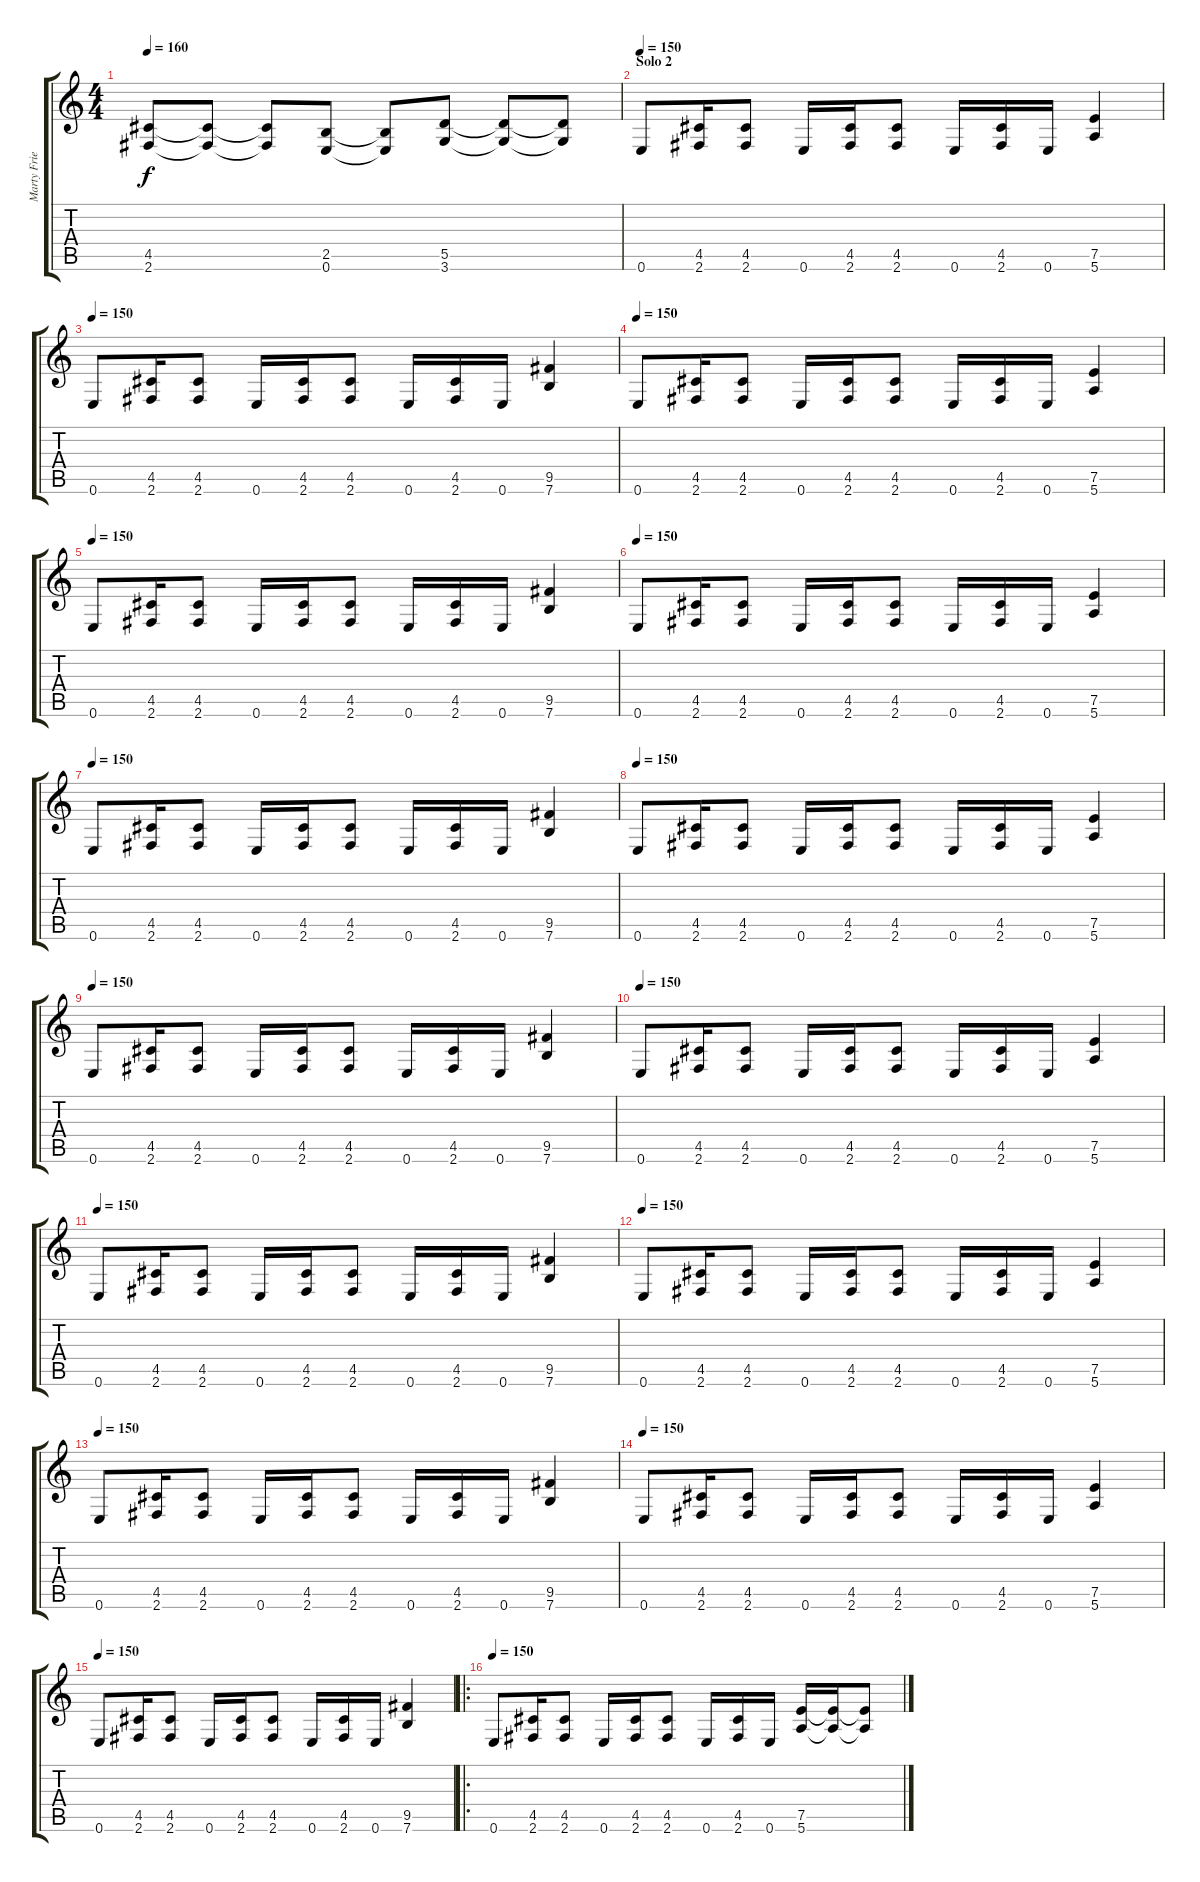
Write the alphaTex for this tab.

\track ("Marty Friedman" "Marty Frie") {instrument distortionguitar}
\staff {score tabs}
\tuning (E4 B3 G3 D3 A2 E2) {hide}
\ts (4 4)
\tempo 160
\clef g2
\ks c
(4.5 2.6).8{dy f} (4.5{t} 2.6{t}).8 (4.5{t} 2.6{t}).8 (2.5 0.6).8 (2.5{t} 0.6{t}).8 (5.5 3.6).8 (5.5{t} 3.6{t}).8 (5.5{t} 3.6{t}).8 |
\section ("" "Solo 2")
\tempo 150
0.6.8 (4.5 2.6).16 (4.5 2.6).8 0.6.16 (4.5 2.6).16 (4.5 2.6).8 0.6.16 (4.5 2.6).16 0.6.16 (7.5 5.6).4 |
\tempo 150
0.6.8 (4.5 2.6).16 (4.5 2.6).8 0.6.16 (4.5 2.6).16 (4.5 2.6).8 0.6.16 (4.5 2.6).16 0.6.16 (9.5 7.6).4 |
\tempo 150
0.6.8 (4.5 2.6).16 (4.5 2.6).8 0.6.16 (4.5 2.6).16 (4.5 2.6).8 0.6.16 (4.5 2.6).16 0.6.16 (7.5 5.6).4 |
\tempo 150
0.6.8 (4.5 2.6).16 (4.5 2.6).8 0.6.16 (4.5 2.6).16 (4.5 2.6).8 0.6.16 (4.5 2.6).16 0.6.16 (9.5 7.6).4 |
\tempo 150
0.6.8 (4.5 2.6).16 (4.5 2.6).8 0.6.16 (4.5 2.6).16 (4.5 2.6).8 0.6.16 (4.5 2.6).16 0.6.16 (7.5 5.6).4 |
\tempo 150
0.6.8 (4.5 2.6).16 (4.5 2.6).8 0.6.16 (4.5 2.6).16 (4.5 2.6).8 0.6.16 (4.5 2.6).16 0.6.16 (9.5 7.6).4 |
\tempo 150
0.6.8 (4.5 2.6).16 (4.5 2.6).8 0.6.16 (4.5 2.6).16 (4.5 2.6).8 0.6.16 (4.5 2.6).16 0.6.16 (7.5 5.6).4 |
\tempo 150
0.6.8 (4.5 2.6).16 (4.5 2.6).8 0.6.16 (4.5 2.6).16 (4.5 2.6).8 0.6.16 (4.5 2.6).16 0.6.16 (9.5 7.6).4 |
\tempo 150
0.6.8 (4.5 2.6).16 (4.5 2.6).8 0.6.16 (4.5 2.6).16 (4.5 2.6).8 0.6.16 (4.5 2.6).16 0.6.16 (7.5 5.6).4 |
\tempo 150
0.6.8 (4.5 2.6).16 (4.5 2.6).8 0.6.16 (4.5 2.6).16 (4.5 2.6).8 0.6.16 (4.5 2.6).16 0.6.16 (9.5 7.6).4 |
\tempo 150
0.6.8 (4.5 2.6).16 (4.5 2.6).8 0.6.16 (4.5 2.6).16 (4.5 2.6).8 0.6.16 (4.5 2.6).16 0.6.16 (7.5 5.6).4 |
\tempo 150
0.6.8 (4.5 2.6).16 (4.5 2.6).8 0.6.16 (4.5 2.6).16 (4.5 2.6).8 0.6.16 (4.5 2.6).16 0.6.16 (9.5 7.6).4 |
\tempo 150
0.6.8 (4.5 2.6).16 (4.5 2.6).8 0.6.16 (4.5 2.6).16 (4.5 2.6).8 0.6.16 (4.5 2.6).16 0.6.16 (7.5 5.6).4 |
\tempo 150
0.6.8 (4.5 2.6).16 (4.5 2.6).8 0.6.16 (4.5 2.6).16 (4.5 2.6).8 0.6.16 (4.5 2.6).16 0.6.16 (9.5 7.6).4 |
\ro
\tempo 150
0.6.8 (4.5 2.6).16 (4.5 2.6).8 0.6.16 (4.5 2.6).16 (4.5 2.6).8 0.6.16 (4.5 2.6).16 0.6.16 (7.5 5.6).16 (7.5{t} 5.6{t}).16 (7.5{t} 5.6{t}).8
